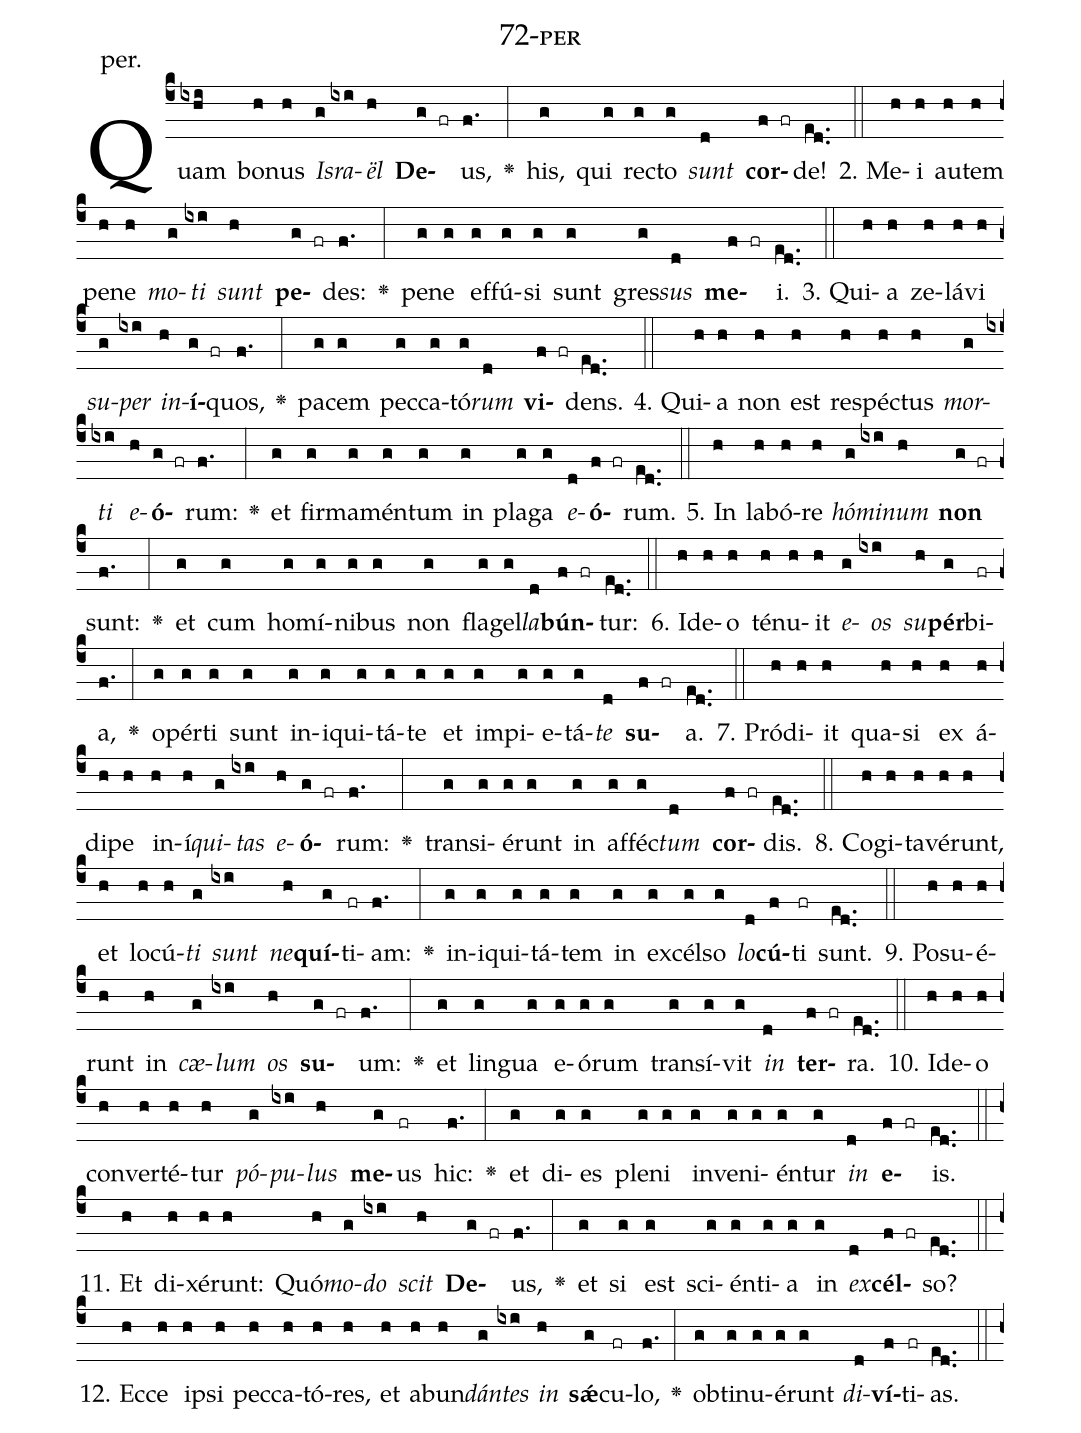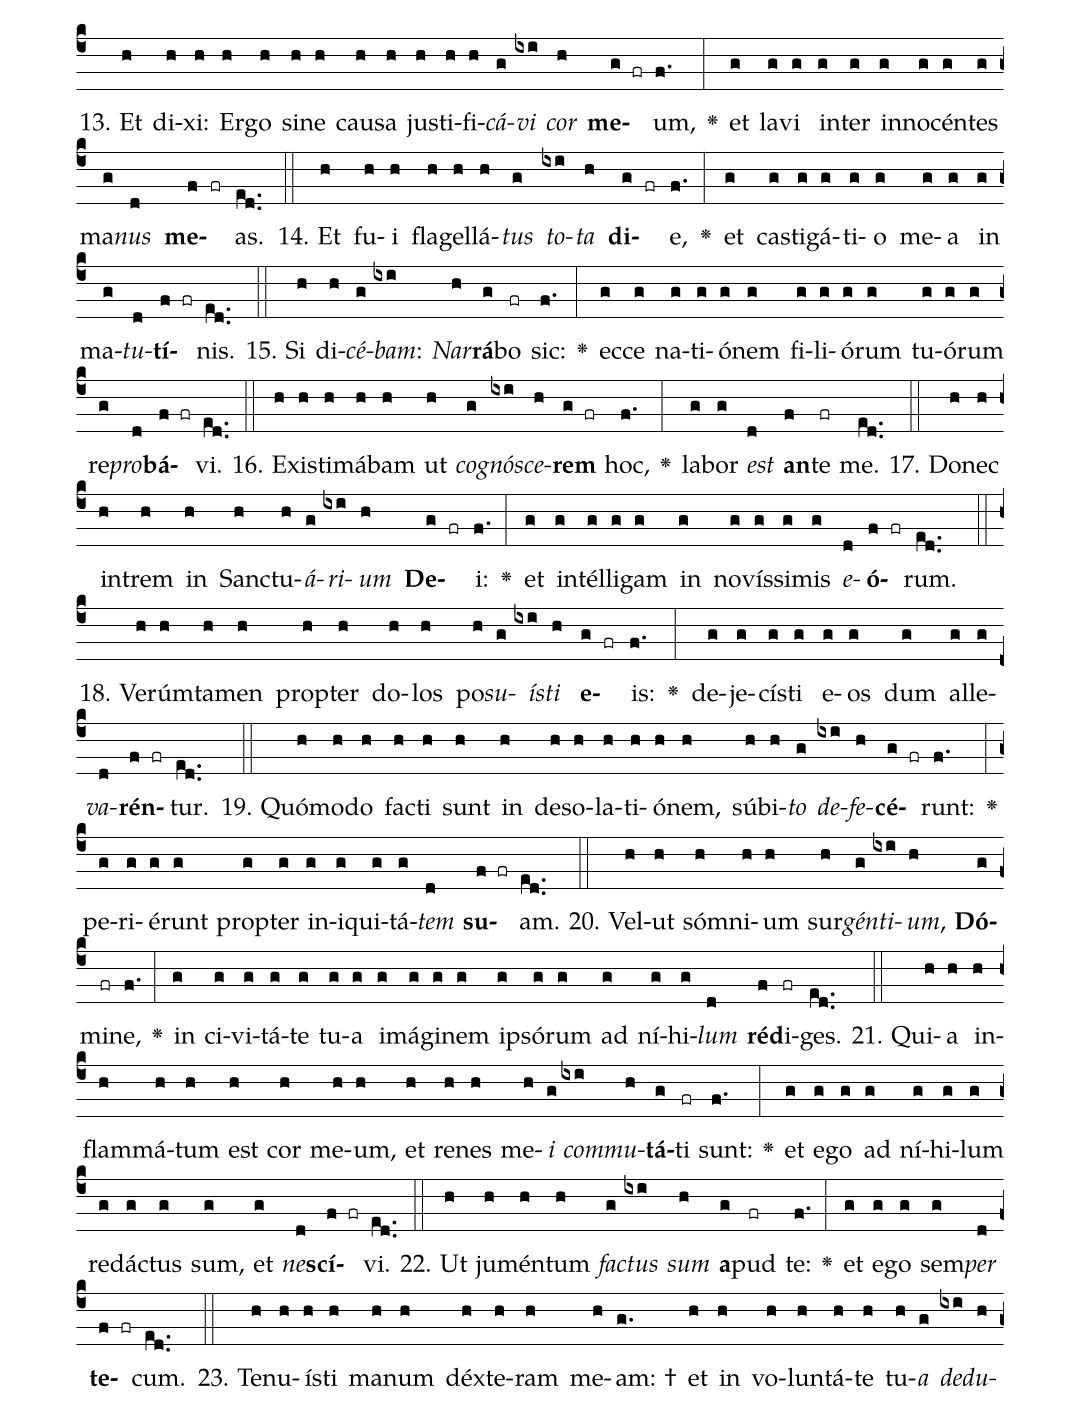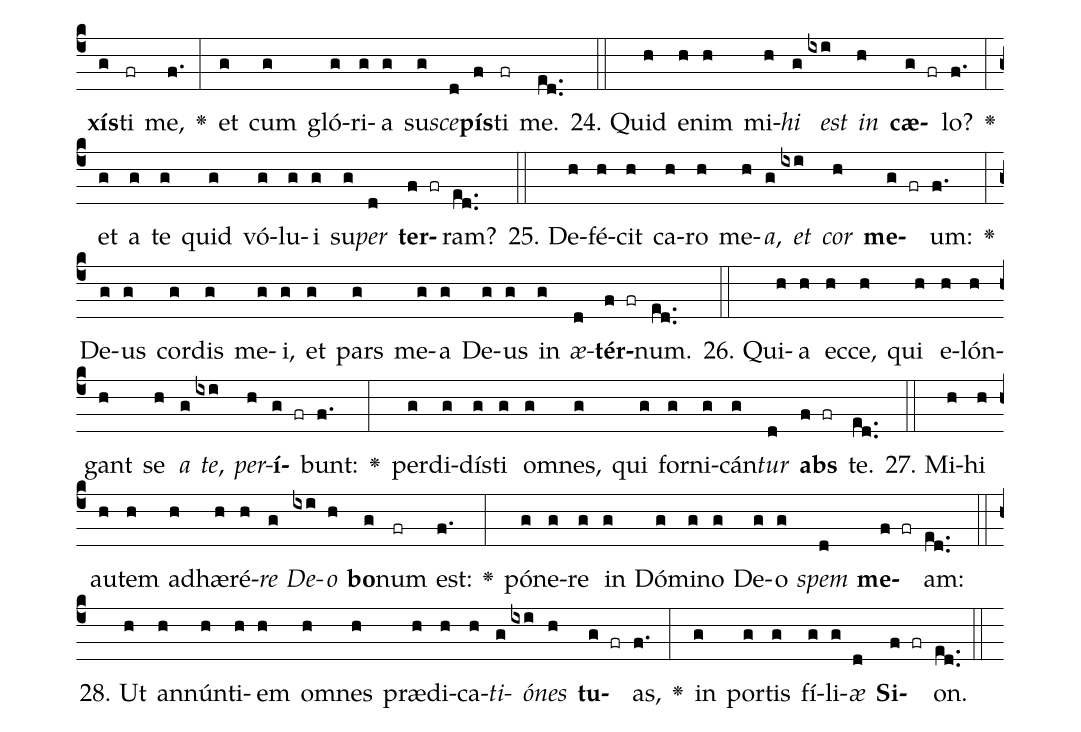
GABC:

name: 72-per;
annotation: per.;
%%
(c4)Quam(ixhi) bo(h)nus(h) <i>Is</i>(g)<i>ra</i>(ixi)<i>ël</i>(h) <b>De</b>(g fr)us,(f.) <v>\greheightstar</v>(:) his,(g) qui(g) rec(g)to(g) <i>sunt</i>(d) <b>cor</b>(f fr)de!(ed..) (::)
2. Me(h)i(h) au(h)tem(h) pe(h)ne(h) <i>mo</i>(g)<i>ti</i>(ixi) <i>sunt</i>(h) <b>pe</b>(g fr)des:(f.) <v>\greheightstar</v>(:) pe(g)ne(g) ef(g)fú(g)si(g) sunt(g) gres(g)<i>sus</i>(d) <b>me</b>(f fr)i.(ed..) (::)
3. Qui(h)a(h) ze(h)lá(h)vi(h) <i>su</i>(g)<i>per</i>(ixi) <i>in</i>(h)<b>í</b>(g fr)quos,(f.) <v>\greheightstar</v>(:) pa(g)cem(g) pec(g)ca(g)tó(g)<i>rum</i>(d) <b>vi</b>(f fr)dens.(ed..) (::)
4. Qui(h)a(h) non(h) est(h) re(h)spéc(h)tus(h) <i>mor</i>(g)<i>ti</i>(ixi) <i>e</i>(h)<b>ó</b>(g fr)rum:(f.) <v>\greheightstar</v>(:) et(g) fir(g)ma(g)mén(g)tum(g) in(g) pla(g)ga(g) <i>e</i>(d)<b>ó</b>(f fr)rum.(ed..) (::)
5. In(h) la(h)bó(h)re(h) <i>hó</i>(g)<i>mi</i>(ixi)<i>num</i>(h) <b>non</b>(g fr) sunt:(f.) <v>\greheightstar</v>(:) et(g) cum(g) ho(g)mí(g)ni(g)bus(g) non(g) fla(g)gel(g)<i>la</i>(d)<b>bún</b>(f fr)tur:(ed..) (::)
6. Id(h)e(h)o(h) té(h)nu(h)it(h) <i>e</i>(g)<i>os</i>(ixi) <i>su</i>(h)<b>pér</b>(g)bi(fr)a,(f.) <v>\greheightstar</v>(:) o(g)pér(g)ti(g) sunt(g) in(g)i(g)qui(g)tá(g)te(g) et(g) im(g)pi(g)e(g)tá(g)<i>te</i>(d) <b>su</b>(f fr)a.(ed..) (::)
7. Pród(h)i(h)it(h) qua(h)si(h) ex(h) á(h)di(h)pe(h) in(h)í(h)<i>qui</i>(g)<i>tas</i>(ixi) <i>e</i>(h)<b>ó</b>(g fr)rum:(f.) <v>\greheightstar</v>(:) trans(g)i(g)é(g)runt(g) in(g) af(g)féc(g)<i>tum</i>(d) <b>cor</b>(f fr)dis.(ed..) (::)
8. Co(h)gi(h)ta(h)vé(h)runt,(h) et(h) lo(h)cú(h)<i>ti</i>(g) <i>sunt</i>(ixi) <i>ne</i>(h)<b>quí</b>(g)ti(fr)am:(f.) <v>\greheightstar</v>(:) in(g)i(g)qui(g)tá(g)tem(g) in(g) ex(g)cél(g)so(g) <i>lo</i>(d)<b>cú</b>(f)ti(fr) sunt.(ed..) (::)
9. Po(h)su(h)é(h)runt(h) in(h) <i>cæ</i>(g)<i>lum</i>(ixi) <i>os</i>(h) <b>su</b>(g fr)um:(f.) <v>\greheightstar</v>(:) et(g) lin(g)gua(g) e(g)ó(g)rum(g) trans(g)í(g)vit(g) <i>in</i>(d) <b>ter</b>(f fr)ra.(ed..) (::)
10. Id(h)e(h)o(h) con(h)ver(h)té(h)tur(h) <i>pó</i>(g)<i>pu</i>(ixi)<i>lus</i>(h) <b>me</b>(g)us(fr) hic:(f.) <v>\greheightstar</v>(:) et(g) di(g)es(g) ple(g)ni(g) in(g)ve(g)ni(g)én(g)tur(g) <i>in</i>(d) <b>e</b>(f fr)is.(ed..) (::)
11. Et(h) di(h)xé(h)runt:(h) Quó(h)<i>mo</i>(g)<i>do</i>(ixi) <i>scit</i>(h) <b>De</b>(g fr)us,(f.) <v>\greheightstar</v>(:) et(g) si(g) est(g) sci(g)én(g)ti(g)a(g) in(g) <i>ex</i>(d)<b>cél</b>(f fr)so?(ed..) (::)
12. Ec(h)ce(h) ip(h)si(h) pec(h)ca(h)tó(h)res,(h) et(h) ab(h)un(h)<i>dán</i>(g)<i>tes</i>(ixi) <i>in</i>(h) <b>sǽ</b>(g)cu(fr)lo,(f.) <v>\greheightstar</v>(:) ob(g)ti(g)nu(g)é(g)runt(g) <i>di</i>(d)<b>ví</b>(f)ti(fr)as.(ed..) (::)
13. Et(h) di(h)xi:(h) Er(h)go(h) si(h)ne(h) cau(h)sa(h) jus(h)ti(h)fi(h)<i>cá</i>(g)<i>vi</i>(ixi) <i>cor</i>(h) <b>me</b>(g fr)um,(f.) <v>\greheightstar</v>(:) et(g) la(g)vi(g) in(g)ter(g) in(g)no(g)cén(g)tes(g) ma(g)<i>nus</i>(d) <b>me</b>(f fr)as.(ed..) (::)
14. Et(h) fu(h)i(h) fla(h)gel(h)lá(h)<i>tus</i>(g) <i>to</i>(ixi)<i>ta</i>(h) <b>di</b>(g fr)e,(f.) <v>\greheightstar</v>(:) et(g) cas(g)ti(g)gá(g)ti(g)o(g) me(g)a(g) in(g) ma(g)<i>tu</i>(d)<b>tí</b>(f fr)nis.(ed..) (::)
15. Si(h) di(h)<i>cé</i>(g)<i>bam</i>:(ixi) <i>Nar</i>(h)<b>rá</b>(g)bo(fr) sic:(f.) <v>\greheightstar</v>(:) ec(g)ce(g) na(g)ti(g)ó(g)nem(g) fi(g)li(g)ó(g)rum(g) tu(g)ó(g)rum(g) re(g)<i>pro</i>(d)<b>bá</b>(f fr)vi.(ed..) (::)
16. Ex(h)is(h)ti(h)má(h)bam(h) ut(h) <i>co</i>(g)<i>gnó</i>(ixi)<i>sce</i>(h)<b>rem</b>(g fr) hoc,(f.) <v>\greheightstar</v>(:) la(g)bor(g) <i>est</i>(d) <b>an</b>(f)te(fr) me.(ed..) (::)
17. Do(h)nec(h) in(h)trem(h) in(h) Sanc(h)tu(h)<i>á</i>(g)<i>ri</i>(ixi)<i>um</i>(h) <b>De</b>(g fr)i:(f.) <v>\greheightstar</v>(:) et(g) in(g)tél(g)li(g)gam(g) in(g) no(g)vís(g)si(g)mis(g) <i>e</i>(d)<b>ó</b>(f fr)rum.(ed..) (::)
18. Ve(h)rúm(h)ta(h)men(h) prop(h)ter(h) do(h)los(h) po(h)<i>su</i>(g)<i>ís</i>(ixi)<i>ti</i>(h) <b>e</b>(g fr)is:(f.) <v>\greheightstar</v>(:) de(g)je(g)cís(g)ti(g) e(g)os(g) dum(g) al(g)le(g)<i>va</i>(d)<b>rén</b>(f fr)tur.(ed..) (::)
19. Quó(h)mo(h)do(h) fac(h)ti(h) sunt(h) in(h) de(h)so(h)la(h)ti(h)ó(h)nem,(h) súb(h)i(h)<i>to</i>(g) <i>de</i>(ixi)<i>fe</i>(h)<b>cé</b>(g fr)runt:(f.) <v>\greheightstar</v>(:) pe(g)ri(g)é(g)runt(g) prop(g)ter(g) in(g)i(g)qui(g)tá(g)<i>tem</i>(d) <b>su</b>(f fr)am.(ed..) (::)
20. Vel(h)ut(h) sóm(h)ni(h)um(h) sur(h)<i>gén</i>(g)<i>ti</i>(ixi)<i>um</i>,(h) <b>Dó</b>(g)mi(fr)ne,(f.) <v>\greheightstar</v>(:) in(g) ci(g)vi(g)tá(g)te(g) tu(g)a(g) i(g)má(g)gi(g)nem(g) ip(g)só(g)rum(g) ad(g) ní(g)hi(g)<i>lum</i>(d) <b>réd</b>(f)i(fr)ges.(ed..) (::)
21. Qui(h)a(h) in(h)flam(h)má(h)tum(h) est(h) cor(h) me(h)um,(h) et(h) re(h)nes(h) me(h)<i>i</i>(g) <i>com</i>(ixi)<i>mu</i>(h)<b>tá</b>(g)ti(fr) sunt:(f.) <v>\greheightstar</v>(:) et(g) e(g)go(g) ad(g) ní(g)hi(g)lum(g) red(g)ác(g)tus(g) sum,(g) et(g) <i>ne</i>(d)<b>scí</b>(f fr)vi.(ed..) (::)
22. Ut(h) ju(h)mén(h)tum(h) <i>fac</i>(g)<i>tus</i>(ixi) <i>sum</i>(h) <b>a</b>(g)pud(fr) te:(f.) <v>\greheightstar</v>(:) et(g) e(g)go(g) sem(g)<i>per</i>(d) <b>te</b>(f fr)cum.(ed..) (::)
23. Te(h)nu(h)ís(h)ti(h) ma(h)num(h) déx(h)te(h)ram(h) me(h)am: †(g.) et(h) in(h) vo(h)lun(h)tá(h)te(h) tu(h)<i>a</i>(g) <i>de</i>(ixi)<i>du</i>(h)<b>xís</b>(g)ti(fr) me,(f.) <v>\greheightstar</v>(:) et(g) cum(g) gló(g)ri(g)a(g) su(g)<i>sce</i>(d)<b>pís</b>(f)ti(fr) me.(ed..) (::)
24. Quid(h) e(h)nim(h) mi(h)<i>hi</i>(g) <i>est</i>(ixi) <i>in</i>(h) <b>cæ</b>(g fr)lo?(f.) <v>\greheightstar</v>(:) et(g) a(g) te(g) quid(g) vó(g)lu(g)i(g) su(g)<i>per</i>(d) <b>ter</b>(f fr)ram?(ed..) (::)
25. De(h)fé(h)cit(h) ca(h)ro(h) me(h)<i>a</i>,(g) <i>et</i>(ixi) <i>cor</i>(h) <b>me</b>(g fr)um:(f.) <v>\greheightstar</v>(:) De(g)us(g) cor(g)dis(g) me(g)i,(g) et(g) pars(g) me(g)a(g) De(g)us(g) in(g) <i>æ</i>(d)<b>tér</b>(f fr)num.(ed..) (::)
26. Qui(h)a(h) ec(h)ce,(h) qui(h) e(h)lón(h)gant(h) se(h) <i>a</i>(g) <i>te</i>,(ixi) <i>per</i>(h)<b>í</b>(g fr)bunt:(f.) <v>\greheightstar</v>(:) per(g)di(g)dís(g)ti(g) om(g)nes,(g) qui(g) for(g)ni(g)cán(g)<i>tur</i>(d) <b>abs</b>(f fr) te.(ed..) (::)
27. Mi(h)hi(h) au(h)tem(h) ad(h)hæ(h)ré(h)<i>re</i>(g) <i>De</i>(ixi)<i>o</i>(h) <b>bo</b>(g)num(fr) est:(f.) <v>\greheightstar</v>(:) pó(g)ne(g)re(g) in(g) Dó(g)mi(g)no(g) De(g)o(g) <i>spem</i>(d) <b>me</b>(f fr)am:(ed..) (::)
28. Ut(h) an(h)nún(h)ti(h)em(h) om(h)nes(h) præ(h)di(h)ca(h)<i>ti</i>(g)<i>ó</i>(ixi)<i>nes</i>(h) <b>tu</b>(g fr)as,(f.) <v>\greheightstar</v>(:) in(g) por(g)tis(g) fí(g)li(g)<i>æ</i>(d) <b>Si</b>(f fr)on.(ed..) (::)
